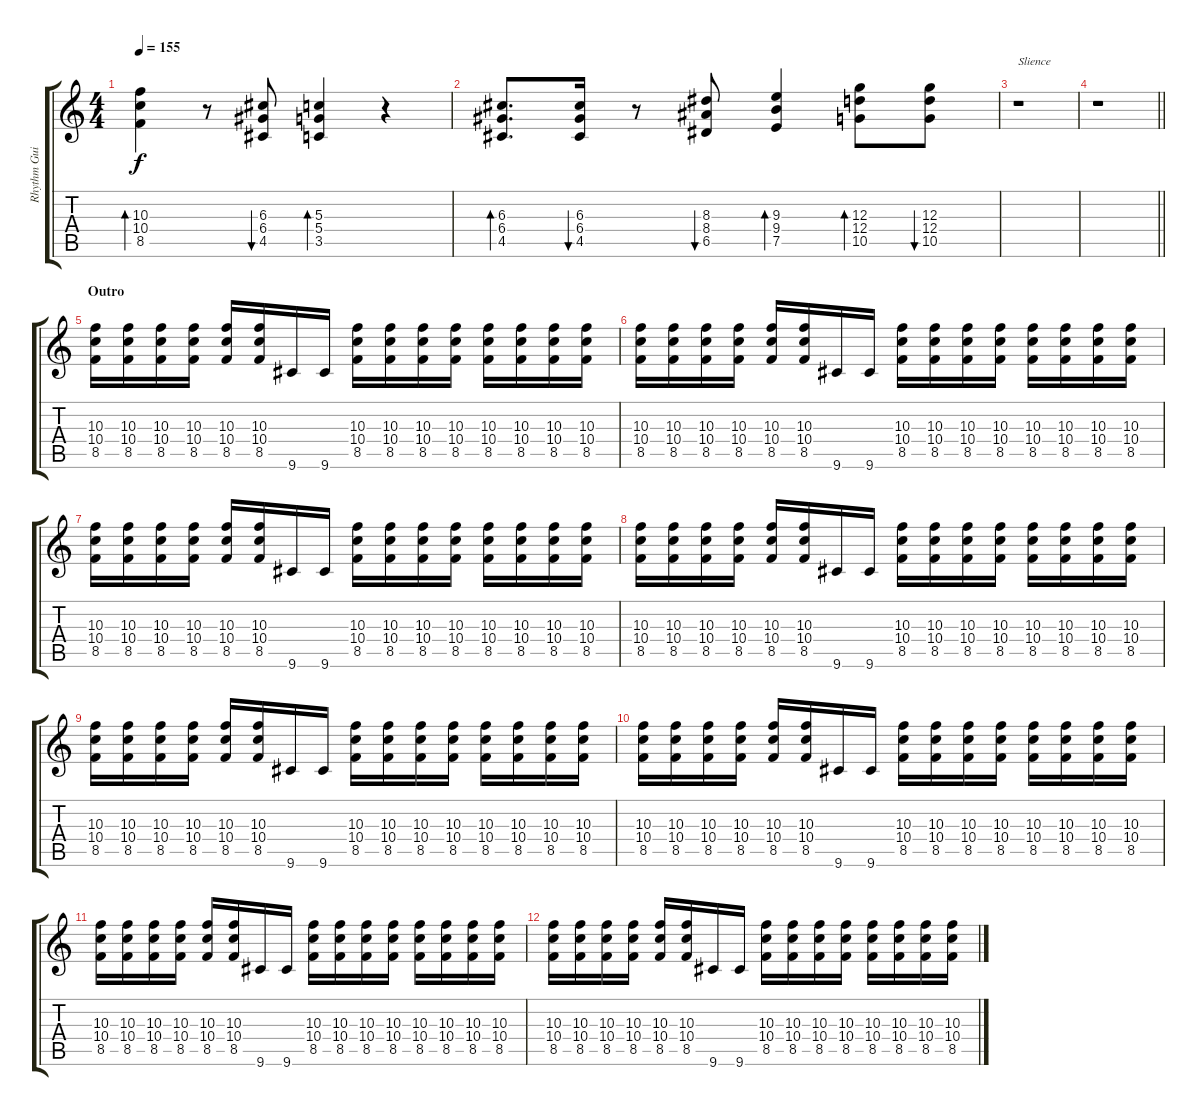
\track ("Rhythm Guitar" "Rhythm Gui") {instrument overdrivenguitar}
\staff {score tabs}
\tuning (E4 B3 G3 D3 A2 E2) {hide}
\ts (4 4)
\tempo 155
\clef g2
\ks c
(10.3 10.4 8.5).4{bd 60 dy f} r.8 (6.3 6.4 4.5).8{bu 60} (5.3 5.4 3.5).4{bd 60} r.4 |
(6.3 6.4 4.5).8{d bd 60} (6.3 6.4 4.5).16{bu 60} r.8 (8.3 8.4 6.5).8{bu 60} (9.3 9.4 7.5).4{bd 60} (12.3 12.4 10.5).8{bd 60} (12.3 12.4 10.5).8{bu 60} |
r.1{txt "Slience"} |
\barLineRight lightlight
r.1 |
\section ("" "Outro")
(10.3 10.4 8.5).16 (10.3 10.4 8.5).16 (10.3 10.4 8.5).16 (10.3 10.4 8.5).16 (10.3 10.4 8.5).16 (10.3 10.4 8.5).16 9.6.16 9.6.16 (10.3 10.4 8.5).16 (10.3 10.4 8.5).16 (10.3 10.4 8.5).16 (10.3 10.4 8.5).16 (10.3 10.4 8.5).16 (10.3 10.4 8.5).16 (10.3 10.4 8.5).16 (10.3 10.4 8.5).16 |
(10.3 10.4 8.5).16 (10.3 10.4 8.5).16 (10.3 10.4 8.5).16 (10.3 10.4 8.5).16 (10.3 10.4 8.5).16 (10.3 10.4 8.5).16 9.6.16 9.6.16 (10.3 10.4 8.5).16 (10.3 10.4 8.5).16 (10.3 10.4 8.5).16 (10.3 10.4 8.5).16 (10.3 10.4 8.5).16 (10.3 10.4 8.5).16 (10.3 10.4 8.5).16 (10.3 10.4 8.5).16 |
(10.3 10.4 8.5).16 (10.3 10.4 8.5).16 (10.3 10.4 8.5).16 (10.3 10.4 8.5).16 (10.3 10.4 8.5).16 (10.3 10.4 8.5).16 9.6.16 9.6.16 (10.3 10.4 8.5).16 (10.3 10.4 8.5).16 (10.3 10.4 8.5).16 (10.3 10.4 8.5).16 (10.3 10.4 8.5).16 (10.3 10.4 8.5).16 (10.3 10.4 8.5).16 (10.3 10.4 8.5).16 |
(10.3 10.4 8.5).16 (10.3 10.4 8.5).16 (10.3 10.4 8.5).16 (10.3 10.4 8.5).16 (10.3 10.4 8.5).16 (10.3 10.4 8.5).16 9.6.16 9.6.16 (10.3 10.4 8.5).16 (10.3 10.4 8.5).16 (10.3 10.4 8.5).16 (10.3 10.4 8.5).16 (10.3 10.4 8.5).16 (10.3 10.4 8.5).16 (10.3 10.4 8.5).16 (10.3 10.4 8.5).16 |
(10.3 10.4 8.5).16 (10.3 10.4 8.5).16 (10.3 10.4 8.5).16 (10.3 10.4 8.5).16 (10.3 10.4 8.5).16 (10.3 10.4 8.5).16 9.6.16 9.6.16 (10.3 10.4 8.5).16 (10.3 10.4 8.5).16 (10.3 10.4 8.5).16 (10.3 10.4 8.5).16 (10.3 10.4 8.5).16 (10.3 10.4 8.5).16 (10.3 10.4 8.5).16 (10.3 10.4 8.5).16 |
(10.3 10.4 8.5).16 (10.3 10.4 8.5).16 (10.3 10.4 8.5).16 (10.3 10.4 8.5).16 (10.3 10.4 8.5).16 (10.3 10.4 8.5).16 9.6.16 9.6.16 (10.3 10.4 8.5).16 (10.3 10.4 8.5).16 (10.3 10.4 8.5).16 (10.3 10.4 8.5).16 (10.3 10.4 8.5).16 (10.3 10.4 8.5).16 (10.3 10.4 8.5).16 (10.3 10.4 8.5).16 |
(10.3 10.4 8.5).16 (10.3 10.4 8.5).16 (10.3 10.4 8.5).16 (10.3 10.4 8.5).16 (10.3 10.4 8.5).16 (10.3 10.4 8.5).16 9.6.16 9.6.16 (10.3 10.4 8.5).16 (10.3 10.4 8.5).16 (10.3 10.4 8.5).16 (10.3 10.4 8.5).16 (10.3 10.4 8.5).16 (10.3 10.4 8.5).16 (10.3 10.4 8.5).16 (10.3 10.4 8.5).16 |
(10.3 10.4 8.5).16 (10.3 10.4 8.5).16 (10.3 10.4 8.5).16 (10.3 10.4 8.5).16 (10.3 10.4 8.5).16 (10.3 10.4 8.5).16 9.6.16 9.6.16 (10.3 10.4 8.5).16 (10.3 10.4 8.5).16 (10.3 10.4 8.5).16 (10.3 10.4 8.5).16 (10.3 10.4 8.5).16 (10.3 10.4 8.5).16 (10.3 10.4 8.5).16 (10.3 10.4 8.5).16
